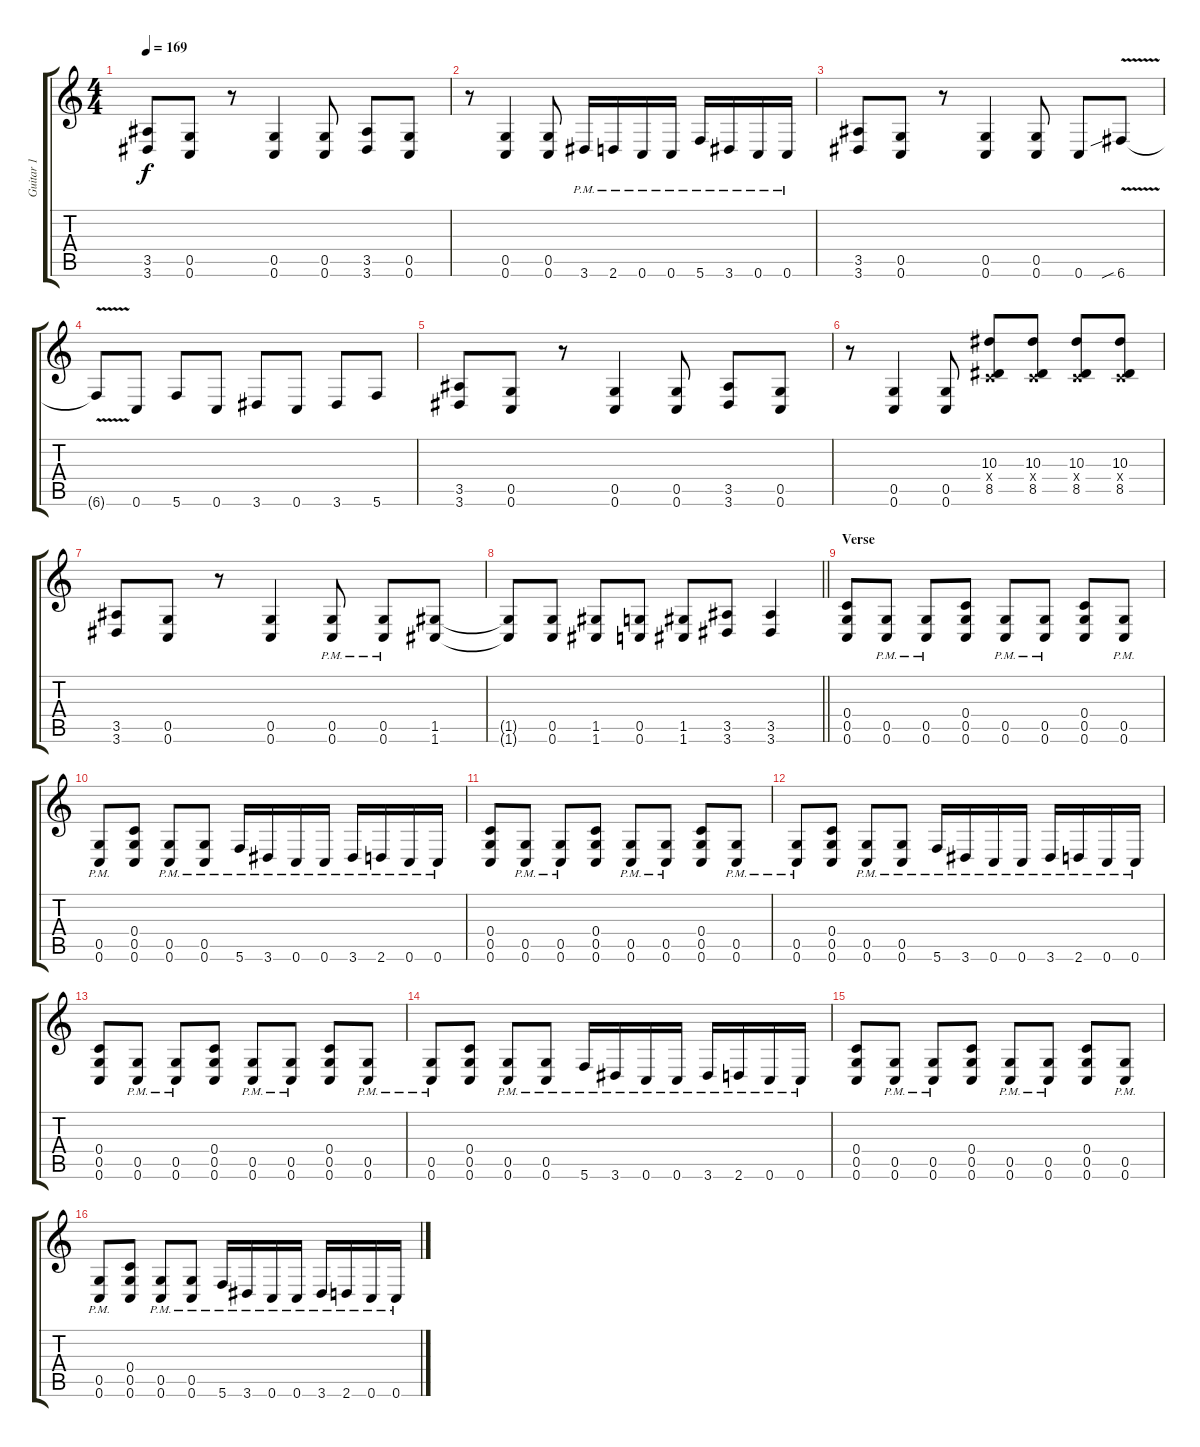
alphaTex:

\track ("Guitar 1" "Guitar 1") {instrument distortionguitar}
\staff {score tabs}
\tuning (D4 A3 F3 C3 G2 C2) {hide}
\ts (4 4)
\tempo 169
\clef g2
\ks c
(3.5 3.6).8{dy f} (0.5 0.6).8 r.8 (0.5 0.6).4 (0.5 0.6).8 (3.5 3.6).8 (0.5 0.6).8 |
r.8 (0.5 0.6).4 (0.5 0.6).8 3.6{pm}.16 2.6{pm}.16 0.6{pm}.16 0.6{pm}.16 5.6{pm}.16 3.6{pm}.16 0.6{pm}.16 0.6{pm}.16 |
(3.5 3.6).8 (0.5 0.6).8 r.8 (0.5 0.6).4 (0.5 0.6).8 0.6.8 6.6{v sib}.8 |
6.6{t}.8 0.6.8 5.6.8 0.6.8 3.6.8 0.6.8 3.6.8 5.6.8 |
(3.5 3.6).8 (0.5 0.6).8 r.8 (0.5 0.6).4 (0.5 0.6).8 (3.5 3.6).8 (0.5 0.6).8 |
r.8 (0.5 0.6).4 (0.5 0.6).8 (10.3 0.4{x} 8.5).8 (10.3 0.4{x} 8.5).8 (10.3 0.4{x} 8.5).8 (10.3 0.4{x} 8.5).8 |
(3.5 3.6).8 (0.5 0.6).8 r.8 (0.5 0.6).4 (0.5{pm} 0.6{pm}).8 (0.5{pm} 0.6{pm}).8 (1.5 1.6).8 |
\barLineRight lightlight
(1.5{t} 1.6{t}).8 (0.5 0.6).8 (1.5 1.6).8 (0.5 0.6).8 (1.5 1.6).8 (3.5 3.6).8 (3.5 3.6).4 |
\section ("" "Verse")
(0.4 0.5 0.6).8 (0.5{pm} 0.6{pm}).8 (0.5{pm} 0.6{pm}).8 (0.4 0.5 0.6).8 (0.5{pm} 0.6{pm}).8 (0.5{pm} 0.6{pm}).8 (0.4 0.5 0.6).8 (0.5{pm} 0.6{pm}).8 |
(0.5{pm} 0.6{pm}).8 (0.4 0.5 0.6).8 (0.5{pm} 0.6{pm}).8 (0.5{pm} 0.6{pm}).8 5.6{pm}.16 3.6{pm}.16 0.6{pm}.16 0.6{pm}.16 3.6{pm}.16 2.6{pm}.16 0.6{pm}.16 0.6{pm}.16 |
(0.4 0.5 0.6).8 (0.5{pm} 0.6{pm}).8 (0.5{pm} 0.6{pm}).8 (0.4 0.5 0.6).8 (0.5{pm} 0.6{pm}).8 (0.5{pm} 0.6{pm}).8 (0.4 0.5 0.6).8 (0.5{pm} 0.6{pm}).8 |
(0.5{pm} 0.6{pm}).8 (0.4 0.5 0.6).8 (0.5{pm} 0.6{pm}).8 (0.5{pm} 0.6{pm}).8 5.6{pm}.16 3.6{pm}.16 0.6{pm}.16 0.6{pm}.16 3.6{pm}.16 2.6{pm}.16 0.6{pm}.16 0.6{pm}.16 |
(0.4 0.5 0.6).8 (0.5{pm} 0.6{pm}).8 (0.5{pm} 0.6{pm}).8 (0.4 0.5 0.6).8 (0.5{pm} 0.6{pm}).8 (0.5{pm} 0.6{pm}).8 (0.4 0.5 0.6).8 (0.5{pm} 0.6{pm}).8 |
(0.5{pm} 0.6{pm}).8 (0.4 0.5 0.6).8 (0.5{pm} 0.6{pm}).8 (0.5{pm} 0.6{pm}).8 5.6{pm}.16 3.6{pm}.16 0.6{pm}.16 0.6{pm}.16 3.6{pm}.16 2.6{pm}.16 0.6{pm}.16 0.6{pm}.16 |
(0.4 0.5 0.6).8 (0.5{pm} 0.6{pm}).8 (0.5{pm} 0.6{pm}).8 (0.4 0.5 0.6).8 (0.5{pm} 0.6{pm}).8 (0.5{pm} 0.6{pm}).8 (0.4 0.5 0.6).8 (0.5{pm} 0.6{pm}).8 |
(0.5{pm} 0.6{pm}).8 (0.4 0.5 0.6).8 (0.5{pm} 0.6{pm}).8 (0.5{pm} 0.6{pm}).8 5.6{pm}.16 3.6{pm}.16 0.6{pm}.16 0.6{pm}.16 3.6{pm}.16 2.6{pm}.16 0.6{pm}.16 0.6{pm}.16
